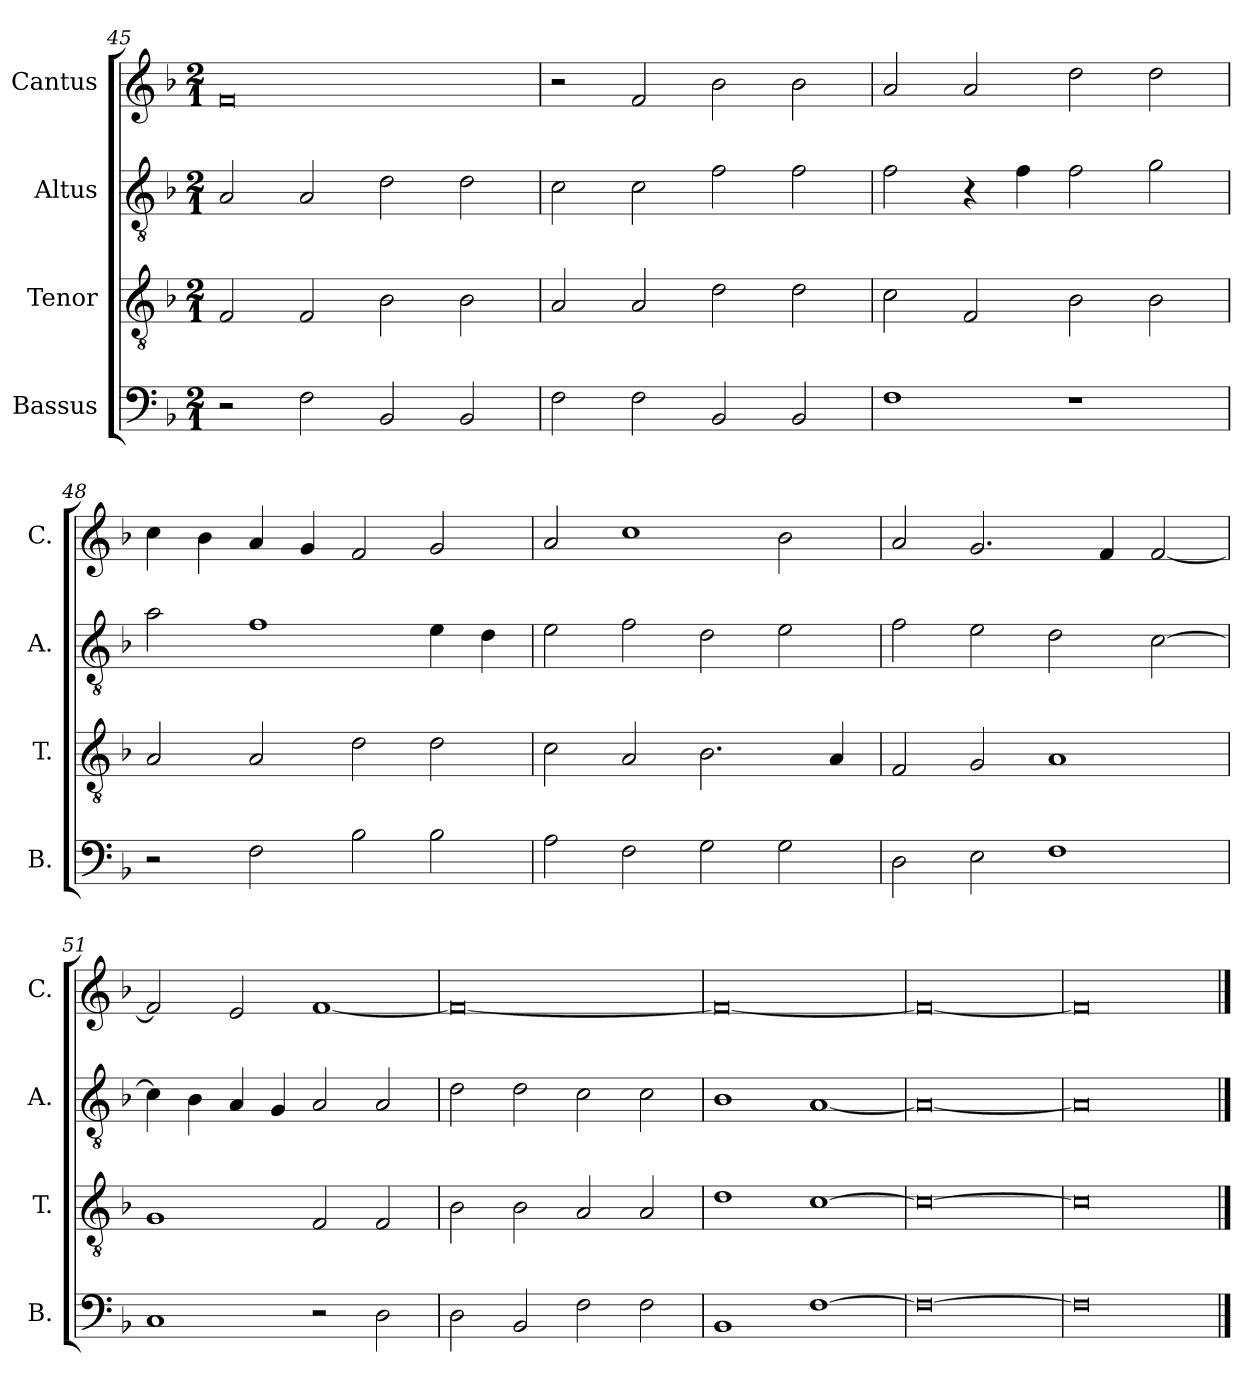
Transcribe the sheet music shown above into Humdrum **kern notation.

**kern	**kern	**kern	**kern
*part4	*part3	*part2	*part1
*staff4	*staff3	*staff2	*staff1
*I"Bassus	*I"Tenor	*I"Altus	*I"Cantus
*I'B.	*I'T.	*I'A.	*I'C.
!!LO:PB:g=z
*clefF4	*clefGv2	*clefGv2	*clefG2
*k[b-]	*k[b-]	*k[b-]	*k[b-]
*M2/1	*M2/1	*M2/1	*M2/1
=45	=45	=45	=45
2r	2F/	2A/	0f
2F\	2F/	2A/	.
2BB-/	2B-\	2d\	.
2BB-/	2B-\	2d\	.
=46	=46	=46	=46
2F\	2A/	2c\	2r
2F\	2A/	2c\	2f/
2BB-/	2d\	2f\	2b-\
2BB-/	2d\	2f\	2b-\
=47	=47	=47	=47
1F	2c\	2f\	2a/
.	2F/	4r	2a/
.	.	4f\	.
1r	2B-\	2f\	2dd\
.	2B-\	2g\	2dd\
=48	=48	=48	=48
2r	2A/	2a\	4cc\
.	.	.	4b-\
2F\	2A/	1f	4a/
.	.	.	4g/
2B-\	2d\	.	2f/
2B-\	2d\	4e\	2g/
.	.	4d\	.
=49	=49	=49	=49
2A\	2c\	2e\	2a/
2F\	2A/	2f\	1cc
2G\	2.B-\	2d\	.
2G\	.	2e\	2b-\
.	4A/	.	.
=50	=50	=50	=50
2D\	2F/	2f\	2a/
2E\	2G/	2e\	2.g/
1F	1A	2d\	.
.	.	.	4f/
.	.	[2c\	[2f/
!!LO:LB:g=z
=51	=51	=51	=51
1C	1G	4c\]	2f/]
.	.	4B-\	.
.	.	4A/	2e/
.	.	4G/	.
2r	2F/	2A/	[1f
2D\	2F/	2A/	.
=52	=52	=52	=52
2D\	2B-\	2d\	0f_
2BB-/	2B-\	2d\	.
2F\	2A/	2c\	.
2F\	2A/	2c\	.
=53	=53	=53	=53
1BB-	1d	1B-	0f_
[1F	[1c	[1A	.
=54	=54	=54	=54
0F_	0c_	0A_	0f_
=55	=55	=55	=55
0F]	0c]	0A]	0f]
==	==	==	==
*-	*-	*-	*-
